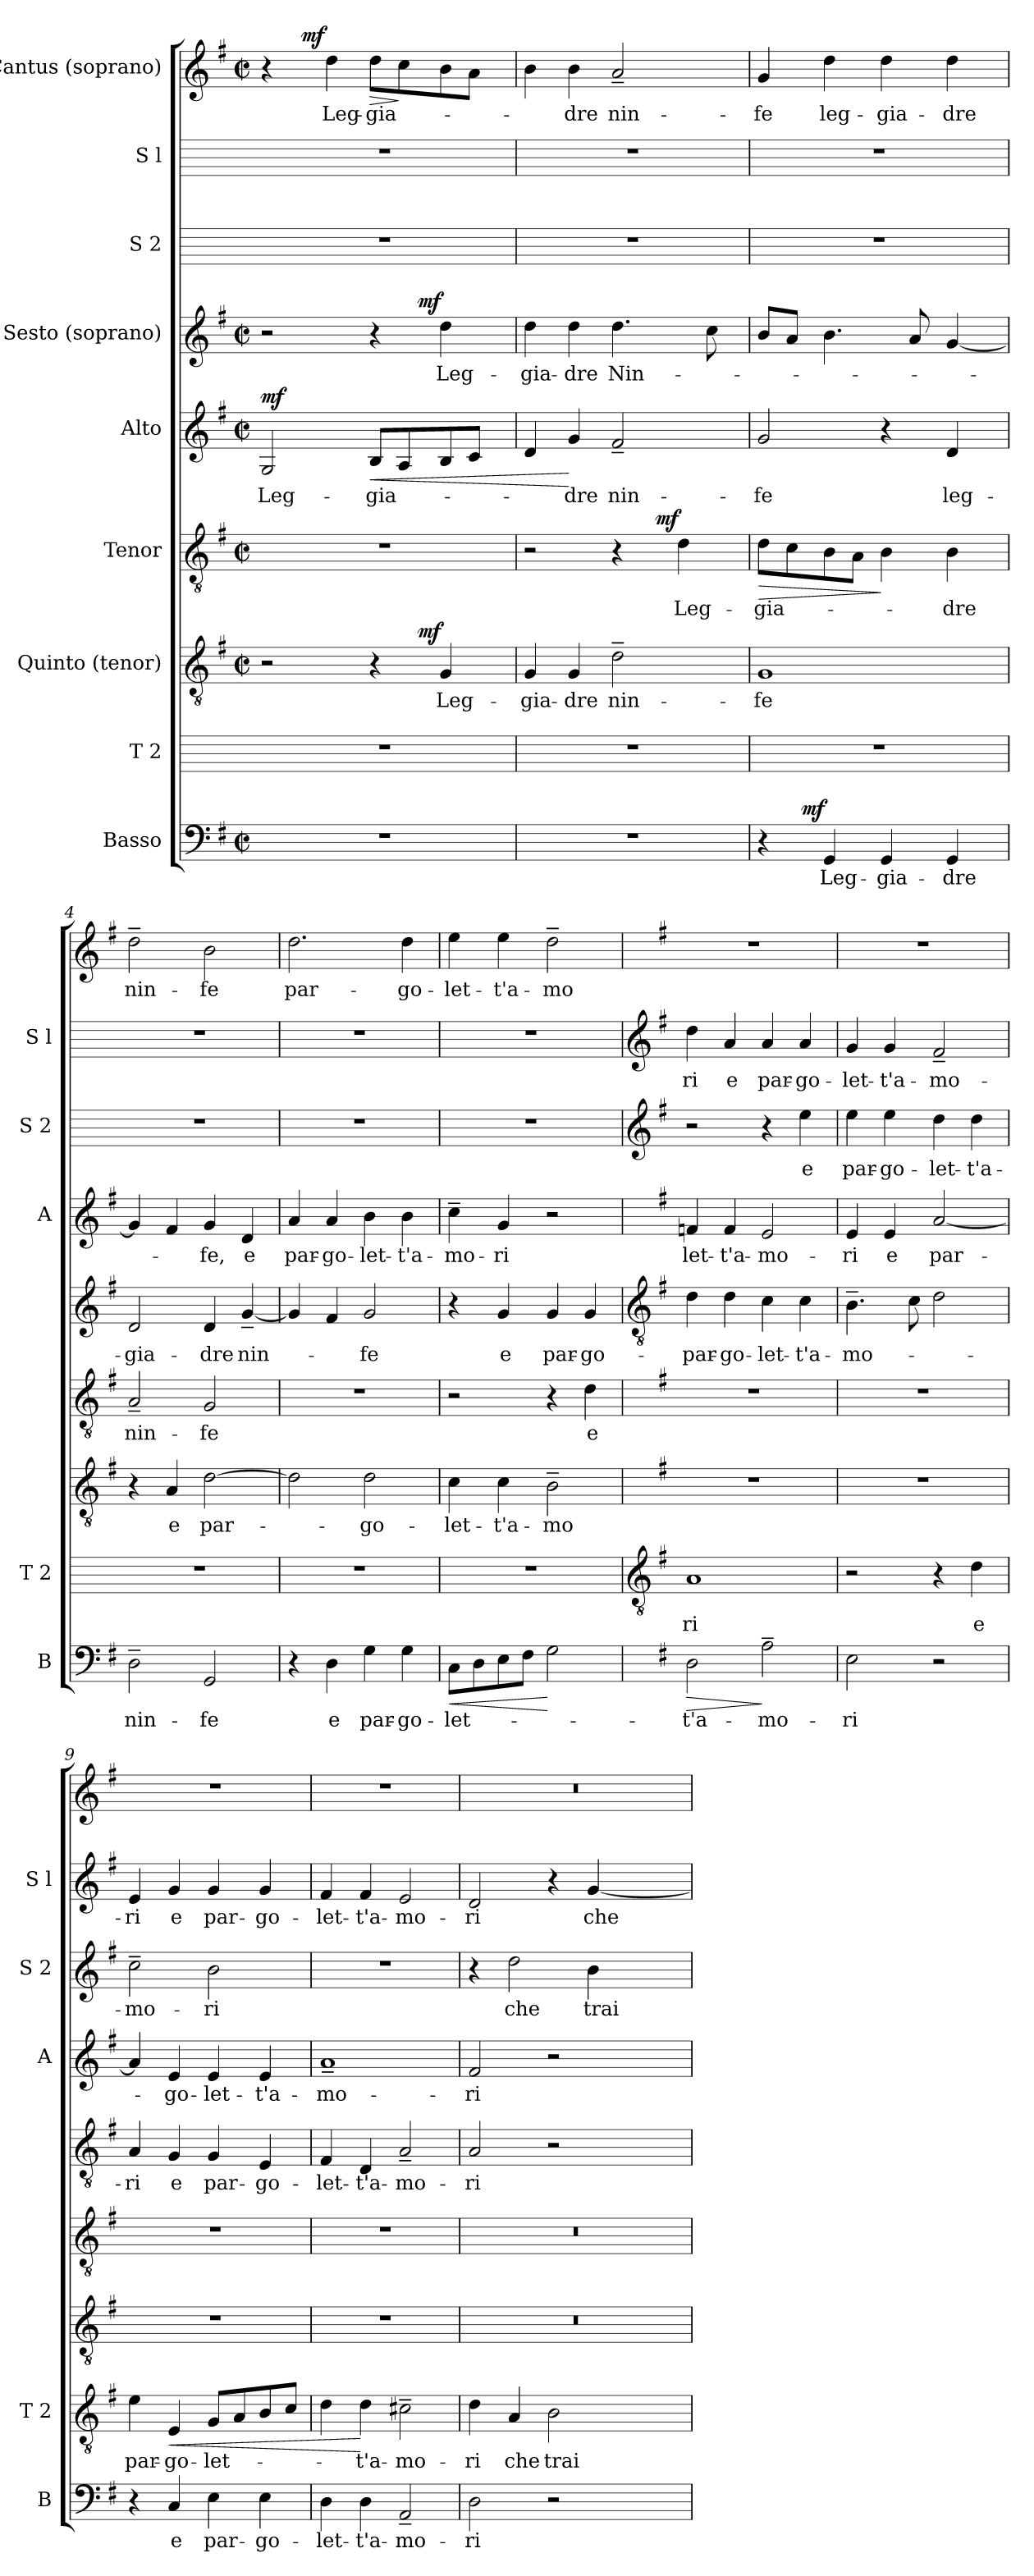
**kern	**text	**dynam	**kern	**text	**dynam	**kern	**text	**dynam	**kern	**text	**dynam	**kern	**text	**dynam	**kern	**text	**dynam	**kern	**text	**kern	**text	**kern	**text	**dynam
*part9	*part9	*part9	*part8	*part8	*part8	*part7	*part7	*part7	*part6	*part6	*part6	*part5	*part5	*part5	*part4	*part4	*part4	*part3	*part3	*part2	*part2	*part1	*part1	*part1
*staff9	*staff9	*staff9	*staff8	*staff8	*staff8	*staff7	*staff7	*staff7	*staff6	*staff6	*staff6	*staff5	*staff5	*staff5	*staff4	*staff4	*staff4	*staff3	*staff3	*staff2	*staff2	*staff1	*staff1	*staff1
*I"Basso	*	*	*I"T 2	*	*	*I"Quinto (tenor)	*	*	*I"Tenor	*	*	*I"Alto	*	*	*I"Sesto (soprano)	*	*	*I"S 2	*	*I"S l	*	*I"Cantus (soprano)	*	*
*I'B	*	*	*I'T 2	*	*	*	*	*	*	*	*	*	*	*	*I'A	*	*	*I'S 2	*	*I'S l	*	*	*	*
!!LO:PB:g=z
*stria5	*	*	*stria5	*	*	*stria5	*	*	*stria5	*	*	*stria5	*	*	*stria5	*	*	*stria5	*	*stria5	*	*stria5	*	*
*clefF4	*	*	*	*	*	*clefGv2	*	*	*clefGv2	*	*	*clefG2	*	*	*clefG2	*	*	*	*	*	*	*clefG2	*	*
*k[f#]	*	*	*	*	*	*k[f#]	*	*	*k[f#]	*	*	*k[f#]	*	*	*k[f#]	*	*	*	*	*	*	*k[f#]	*	*
*G:	*	*	*	*	*	*G:	*	*	*G:	*	*	*G:	*	*	*G:	*	*	*	*	*	*	*G:	*	*
*M2/2	*	*	*	*	*	*M2/2	*	*	*M2/2	*	*	*M2/2	*	*	*M2/2	*	*	*	*	*	*	*M2/2	*	*
*met(c|)	*	*	*	*	*	*met(c|)	*	*	*met(c|)	*	*	*met(c|)	*	*	*met(c|)	*	*	*	*	*	*	*met(c|)	*	*
*MM240	*	*	*MM240	*	*	*MM240	*	*	*MM240	*	*	*MM240	*	*	*MM240	*	*	*MM240	*	*MM240	*	*MM240	*	*
=1	=1	=1	=1	=1	=1	=1	=1	=1	=1	=1	=1	=1	=1	=1	=1	=1	=1	=1	=1	=1	=1	=1	=1	=1
!	!	!	!	!	!	!	!	!	!	!	!	!	!	!	!	!	!	!	!	!	!	!LO:TX:a:t=Allegro	!	!
!	!	!	!	!	!	!	!	!	!	!	!	!	!LO:LY:b:cj	!LO:DY:a	!	!	!	!	!	!	!	!	!	!
*	*	*	*	*	*	*^	*	*	*	*	*	*	*	*	*^	*	*	*	*	*	*	*^	*	*
1r	.	.	1r	.	.	2r	2ryy	.	.	1r	.	.	2G/	Leg-	mf	2r	2ryy	.	.	1r	.	1r	.	4r	8ryy	.	.
.	.	.	.	.	.	.	.	.	.	.	.	.	.	.	.	.	.	.	.	.	.	.	.	.	32ryy	.	.
!	!	!	!	!	!	!	!	!	!	!	!	!	!	!	!	!	!	!	!	!	!	!	!	!	!	!	!LO:DY:a
.	.	.	.	.	.	.	.	.	.	.	.	.	.	.	.	.	.	.	.	.	.	.	.	.	2ryy	.	mf
!	!	!	!	!	!	!	!	!	!	!	!	!	!	!	!	!	!	!	!	!	!	!	!	!	!	!LO:LY:b:cj	!
.	.	.	.	.	.	.	.	.	.	.	.	.	.	.	.	.	.	.	.	.	.	.	.	4dd\	.	-Leg-	.
!	!	!	!	!	!	!	!	!	!	!	!	!	!	!LO:LY:b:cj	!LO:HP:b	!	!	!	!	!	!	!	!	!	!	!LO:LY:b:cj	!LO:HP:b
.	.	.	.	.	.	4r	8ryy	.	.	.	.	.	8B/L	-gia-	<	4r	8ryy	.	.	.	.	.	.	8dd\L	.	-gia-	>
.	.	.	.	.	.	.	32.ryy	.	.	.	.	.	8A/	.	.	.	32.ryy	.	.	.	.	.	.	8cc\	.	.	]
.	.	.	.	.	.	.	.	.	.	.	.	.	.	.	.	.	.	.	.	.	.	.	.	.	4ryy	.	.
!	!	!	!	!	!	!	!	!	!LO:DY:a	!	!	!	!	!	!	!	!	!	!LO:DY:a	!	!	!	!	!	!	!	!
.	.	.	.	.	.	.	4ryy	.	mf	.	.	.	.	.	.	.	4ryy	.	mf	.	.	.	.	.	.	.	.
!	!	!	!	!	!	!	!	!LO:LY:b:cj	!	!	!	!	!	!	!	!	!	!LO:LY:b:cj	!	!	!	!	!	!	!	!	!
.	.	.	.	.	.	4G/	.	-Leg-	.	.	.	.	8B/	.	.	4dd\	.	Leg-	.	.	.	.	.	8b\	.	.	.
.	.	.	.	.	.	.	.	.	.	.	.	.	8c/J	.	.	.	.	.	.	.	.	.	.	8a\J	.	.	.
.	.	.	.	.	.	.	.	.	.	.	.	.	.	.	.	.	.	.	.	.	.	.	.	.	16.ryy	.	.
.	.	.	.	.	.	.	16ryy	.	.	.	.	.	.	.	.	.	16ryy	.	.	.	.	.	.	.	.	.	.
.	.	.	.	.	.	.	64ryy	.	.	.	.	.	.	.	.	.	64ryy	.	.	.	.	.	.	.	.	.	.
=2	=2	=2	=2	=2	=2	=2	=2	=2	=2	=2	=2	=2	=2	=2	=2	=2	=2	=2	=2	=2	=2	=2	=2	=2	=2	=2	=2
!	!	!	!	!	!	!	!	!LO:LY:b	!	!	!	!	!	!	!	!	!	!LO:LY:b	!	!	!	!	!	!	!	!	!
*	*	*	*	*	*	*v	*v	*	*	*^	*	*	*	*	*	*v	*v	*	*	*	*	*	*	*v	*v	*	*
1r	.	.	1r	.	.	4G/	-gia-	.	2r	2ryy	.	.	4d/	.	.	4dd\	-gia-	.	1r	.	1r	.	4b\	.	.
!	!	!	!	!	!	!	!LO:LY:b:rj	!	!	!	!	!	!	!LO:LY:b:cj	!	!	!LO:LY:b:rj	!	!	!	!	!	!	!LO:LY:b:cj	!
.	.	.	.	.	.	4G/	-dre	.	.	.	.	.	4g/	-dre	[	4dd\	-dre	.	.	.	.	.	4b\	-dre	.
!	!	!	!	!	!	!	!LO:LY:b:cj	!	!	!	!	!	!	!LO:LY:b:cj	!	!	!LO:LY:b	!	!	!	!	!	!	!LO:LY:b:cj	!
.	.	.	.	.	.	2d~>\	nin-	.	4r	8ryy	.	.	2f#~</	nin-	.	4.dd\	Nin-	.	.	.	.	.	2a~</	nin-	.
.	.	.	.	.	.	.	.	.	.	32.ryy	.	.	.	.	.	.	.	.	.	.	.	.	.	.	.
!	!	!	!	!	!	!	!	!	!	!	!	!LO:DY:a	!	!	!	!	!	!	!	!	!	!	!	!	!
.	.	.	.	.	.	.	.	.	.	4ryy	.	mf	.	.	.	.	.	.	.	.	.	.	.	.	.
!	!	!	!	!	!	!	!	!	!	!	!LO:LY:b:cj	!	!	!	!	!	!	!	!	!	!	!	!	!	!
.	.	.	.	.	.	.	.	.	4d\	.	Leg-	.	.	.	.	.	.	.	.	.	.	.	.	.	.
.	.	.	.	.	.	.	.	.	.	.	.	.	.	.	.	8cc\	.	.	.	.	.	.	.	.	.
.	.	.	.	.	.	.	.	.	.	16ryy	.	.	.	.	.	.	.	.	.	.	.	.	.	.	.
.	.	.	.	.	.	.	.	.	.	64ryy	.	.	.	.	.	.	.	.	.	.	.	.	.	.	.
=3	=3	=3	=3	=3	=3	=3	=3	=3	=3	=3	=3	=3	=3	=3	=3	=3	=3	=3	=3	=3	=3	=3	=3	=3	=3
!	!	!	!	!	!	!	!LO:LY:b:cj	!	!	!	!LO:LY:b:cj	!LO:HP:b	!	!LO:LY:b:cj	!	!	!	!	!	!	!	!	!	!LO:LY:b:cj	!
*^	*	*	*	*	*	*	*	*	*v	*v	*	*	*	*	*	*	*	*	*	*	*	*	*	*	*
4r	8ryy	.	.	1r	.	.	1G	-fe	.	8d\L	-gia-	>	2g/	-fe	.	8b/L	.	.	1r	.	1r	.	4g/	-fe	.
.	32.ryy	.	.	.	.	.	.	.	.	8c\	.	.	.	.	.	8a/J	.	.	.	.	.	.	.	.	.
!	!	!	!LO:DY:a	!	!	!	!	!	!	!	!	!	!	!	!	!	!	!	!	!	!	!	!	!	!
.	2ryy	.	mf	.	.	.	.	.	.	.	.	.	.	.	.	.	.	.	.	.	.	.	.	.	.
!	!	!LO:LY:b:cj	!	!	!	!	!	!	!	!	!	!	!	!	!	!	!	!	!	!	!	!	!	!LO:LY:b:cj	!
4GG/	.	Leg-	.	.	.	.	.	.	.	8B\	.	.	.	.	.	4.b\	.	.	.	.	.	.	4dd\	leg-	.
.	.	.	.	.	.	.	.	.	.	8A\J	.	.	.	.	.	.	.	.	.	.	.	.	.	.	.
!	!	!LO:LY:b:cj	!	!	!	!	!	!	!	!	!	!	!	!	!	!	!	!	!	!	!	!	!	!LO:LY:b:cj	!
4GG/	.	-gia-	.	.	.	.	.	.	.	4B\	.	]	4r	.	.	.	.	.	.	.	.	.	4dd\	-gia-	.
.	.	.	.	.	.	.	.	.	.	.	.	.	.	.	.	8a/	.	.	.	.	.	.	.	.	.
.	4ryy	.	.	.	.	.	.	.	.	.	.	.	.	.	.	.	.	.	.	.	.	.	.	.	.
!	!	!LO:LY:b:cj	!	!	!	!	!	!	!	!	!LO:LY:b:cj	!	!	!LO:LY:b:cj	!	!	!	!	!	!	!	!	!	!LO:LY:b:cj	!
4GG/	.	-dre	.	.	.	.	.	.	.	4B\	-dre	.	4d/	leg-	.	[<4g/	.	.	.	.	.	.	4dd\	-dre	.
.	16ryy	.	.	.	.	.	.	.	.	.	.	.	.	.	.	.	.	.	.	.	.	.	.	.	.
.	64ryy	.	.	.	.	.	.	.	.	.	.	.	.	.	.	.	.	.	.	.	.	.	.	.	.
=4	=4	=4	=4	=4	=4	=4	=4	=4	=4	=4	=4	=4	=4	=4	=4	=4	=4	=4	=4	=4	=4	=4	=4	=4	=4
!	!	!LO:LY:b:cj	!	!	!	!	!	!	!	!	!LO:LY:b:cj	!	!	!LO:LY:b:cj	!	!	!	!	!	!	!	!	!	!LO:LY:b:cj	!
*v	*v	*	*	*	*	*	*	*	*	*	*	*	*	*	*	*	*	*	*	*	*	*	*	*	*
2D~>\	nin-	.	1r	.	.	4r	.	.	2A~</	nin-	.	2d/	-gia-	.	4g/]	.	.	1r	.	1r	.	2dd~>\	nin-	.
!	!	!	!	!	!	!	!LO:LY:b:cj	!	!	!	!	!	!	!	!	!	!	!	!	!	!	!	!	!
.	.	.	.	.	.	4A/	e	.	.	.	.	.	.	.	4f#/	.	.	.	.	.	.	.	.	.
!	!LO:LY:b:cj	!	!	!	!	!	!LO:LY:b:cj	!	!	!LO:LY:b:cj	!	!	!LO:LY:b:cj	!	!	!LO:LY:b:cj	!	!	!	!	!	!	!LO:LY:b:cj	!
2GG/	-fe	.	.	.	.	[>2d\	par-	.	2G/	-fe	.	4d/	-dre	.	4g/	-fe,	.	.	.	.	.	2b\	-fe	.
!	!	!	!	!	!	!	!	!	!	!	!	!	!LO:LY:b:cj	!	!	!LO:LY:b:cj	!	!	!	!	!	!	!	!
.	.	.	.	.	.	.	.	.	.	.	.	[<4g~</	nin-	.	4d/	e	.	.	.	.	.	.	.	.
=5	=5	=5	=5	=5	=5	=5	=5	=5	=5	=5	=5	=5	=5	=5	=5	=5	=5	=5	=5	=5	=5	=5	=5	=5
!	!	!	!	!	!	!	!	!	!	!	!	!	!	!	!	!LO:LY:b:cj	!	!	!	!	!	!	!LO:LY:b:cj	!
4r	.	.	1r	.	.	2d\]	.	.	1r	.	.	4g/]	.	.	4a/	par-	.	1r	.	1r	.	2.dd\	par-	.
!	!LO:LY:b:cj	!	!	!	!	!	!	!	!	!	!	!	!	!	!	!LO:LY:b:cj	!	!	!	!	!	!	!	!
4D\	e	.	.	.	.	.	.	.	.	.	.	4f#/	.	.	4a/	-go-	.	.	.	.	.	.	.	.
!	!LO:LY:b:cj	!	!	!	!	!	!LO:LY:b:cj	!	!	!	!	!	!LO:LY:b:cj	!	!	!LO:LY:b:cj	!	!	!	!	!	!	!	!
4G\	par-	.	.	.	.	2d\	-go-	.	.	.	.	2g/	-fe	.	4b\	-let-	.	.	.	.	.	.	.	.
!	!LO:LY:b:cj	!	!	!	!	!	!	!	!	!	!	!	!	!	!	!LO:LY:b:cj	!	!	!	!	!	!	!LO:LY:b:cj	!
4G\	-go-	.	.	.	.	.	.	.	.	.	.	.	.	.	4b\	-t'a-	.	.	.	.	.	4dd\	-go-	.
=6	=6	=6	=6	=6	=6	=6	=6	=6	=6	=6	=6	=6	=6	=6	=6	=6	=6	=6	=6	=6	=6	=6	=6	=6
!	!LO:LY:b:cj	!LO:HP:b	!	!	!	!	!LO:LY:b:cj	!	!	!	!	!	!	!	!	!LO:LY:b:cj	!	!	!	!	!	!	!LO:LY:b:cj	!
8C\L	-let-	<	1r	.	.	4c\	-let-	.	2r	.	.	4r	.	.	4cc~>\	-mo-	.	1r	.	1r	.	4ee\	-let-	.
8D\	.	.	.	.	.	.	.	.	.	.	.	.	.	.	.	.	.	.	.	.	.	.	.	.
!	!	!	!	!	!	!	!LO:LY:b:cj	!	!	!	!	!	!LO:LY:b:cj	!	!	!LO:LY:b:cj	!	!	!	!	!	!	!LO:LY:b:cj	!
8E\	.	.	.	.	.	4c\	-t'a-	.	.	.	.	4g/	e	.	4g/	-ri	.	.	.	.	.	4ee\	-t'a-	.
8F#\J	.	.	.	.	.	.	.	.	.	.	.	.	.	.	.	.	.	.	.	.	.	.	.	.
!	!	!	!	!	!	!	!LO:LY:b:cj	!	!	!	!	!	!LO:LY:b:cj	!	!	!	!	!	!	!	!	!	!LO:LY:b:cj	!
2G\	.	[	.	.	.	2B~>\	-mo-	.	4r	.	.	4g/	par-	.	2r	.	.	.	.	.	.	2dd~>\	-mo-	.
!	!	!	!	!	!	!	!	!	!	!LO:LY:b:cj	!	!	!LO:LY:b:cj	!	!	!	!	!	!	!	!	!	!	!
.	.	.	.	.	.	.	.	.	4d\	e	.	4g/	-go-	.	.	.	.	.	.	.	.	.	.	.
!!LO:LB:g=z
=7	=7	=7	=7	=7	=7	=7	=7	=7	=7	=7	=7	=7	=7	=7	=7	=7	=7	=7	=7	=7	=7	=7	=7	=7
*	*	*	*clefGv2	*	*	*	*	*	*	*	*	*clefGv2	*	*	*	*	*	*clefG2	*	*clefG2	*	*	*	*
*	*	*	*k[f#]	*	*	*	*	*	*	*	*	*	*	*	*	*	*	*k[f#]	*	*k[f#]	*	*	*	*
*	*	*	*G:	*	*	*	*	*	*	*	*	*	*	*	*	*	*	*G:	*	*G:	*	*	*	*
!	!LO:LY:b:cj	!LO:HP:b	!	!LO:LY:b:cj	!	!	!	!	!	!	!	!	!LO:LY:b:cj	!	!	!LO:LY:b:cj	!	!	!	!	!LO:LY:b:cj	!	!	!
2D\	-t'a-	>	1A	ri	.	1r	.	.	1r	.	.	4d\	-par-	.	4fn/	let-	.	2r	.	4dd\	ri	1r	.	.
!	!	!	!	!	!	!	!	!	!	!	!	!	!LO:LY:b:cj	!	!	!LO:LY:b:cj	!	!	!	!	!LO:LY:b:cj	!	!	!
.	.	.	.	.	.	.	.	.	.	.	.	4d\	-go-	.	4f/	-t'a-	.	.	.	4a/	e	.	.	.
!	!LO:LY:b:cj	!	!	!	!	!	!	!	!	!	!	!	!LO:LY:b:cj	!	!	!LO:LY:b:cj	!	!	!	!	!LO:LY:b:cj	!	!	!
2A~>\	-mo-	]	.	.	.	.	.	.	.	.	.	4c\	-let-	.	2e/	-mo-	.	4r	.	4a/	par-	.	.	.
!	!	!	!	!	!	!	!	!	!	!	!	!	!LO:LY:b:cj	!	!	!	!	!	!LO:LY:b:cj	!	!LO:LY:b:cj	!	!	!
.	.	.	.	.	.	.	.	.	.	.	.	4c\	-t'a-	.	.	.	.	4ee\	e	4a/	-go-	.	.	.
=8	=8	=8	=8	=8	=8	=8	=8	=8	=8	=8	=8	=8	=8	=8	=8	=8	=8	=8	=8	=8	=8	=8	=8	=8
!	!LO:LY:b:cj	!	!	!	!	!	!	!	!	!	!	!	!LO:LY:b:cj	!	!	!LO:LY:b:cj	!	!	!LO:LY:b:cj	!	!LO:LY:b:cj	!	!	!
2E\	-ri	.	2r	.	.	1r	.	.	1r	.	.	4.B~>\	-mo-	.	4e/	-ri	.	4ee\	par-	4g/	-let-	1r	.	.
!	!	!	!	!	!	!	!	!	!	!	!	!	!	!	!	!LO:LY:b:cj	!	!	!LO:LY:b:cj	!	!LO:LY:b:cj	!	!	!
.	.	.	.	.	.	.	.	.	.	.	.	.	.	.	4e/	e	.	4ee\	-go-	4g/	-t'a-	.	.	.
.	.	.	.	.	.	.	.	.	.	.	.	8c\	.	.	.	.	.	.	.	.	.	.	.	.
!	!	!	!	!	!	!	!	!	!	!	!	!	!	!	!	!LO:LY:b:cj	!	!	!LO:LY:b:cj	!	!LO:LY:b:cj	!	!	!
2r	.	.	4r	.	.	.	.	.	.	.	.	2d\	.	.	[<2a/	par-	.	4dd\	-let-	2f#~</	-mo-	.	.	.
!	!	!	!	!LO:LY:b:cj	!	!	!	!	!	!	!	!	!	!	!	!	!	!	!LO:LY:b:cj	!	!	!	!	!
.	.	.	4d\	e	.	.	.	.	.	.	.	.	.	.	.	.	.	4dd\	-t'a-	.	.	.	.	.
=9	=9	=9	=9	=9	=9	=9	=9	=9	=9	=9	=9	=9	=9	=9	=9	=9	=9	=9	=9	=9	=9	=9	=9	=9
!	!	!	!	!LO:LY:b:cj	!	!	!	!	!	!	!	!	!LO:LY:b:cj	!	!	!	!	!	!LO:LY:b:cj	!	!LO:LY:b:cj	!	!	!
4r	.	.	4e\	par-	.	1r	.	.	1r	.	.	4A/	-ri	.	4a/]	.	.	2cc~>\	-mo-	4e/	-ri	1r	.	.
!	!LO:LY:b:cj	!	!	!LO:LY:b:cj	!LO:HP:b	!	!	!	!	!	!	!	!LO:LY:b:cj	!	!	!LO:LY:b:cj	!	!	!	!	!LO:LY:b:cj	!	!	!
4C/	e	.	4E/	-go-	<	.	.	.	.	.	.	4G/	e	.	4e/	-go-	.	.	.	4g/	e	.	.	.
!	!LO:LY:b:cj	!	!	!LO:LY:b:cj	!	!	!	!	!	!	!	!	!LO:LY:b:cj	!	!	!LO:LY:b:cj	!	!	!LO:LY:b:cj	!	!LO:LY:b:cj	!	!	!
4E\	par-	.	8G/L	-let-	.	.	.	.	.	.	.	4G/	par-	.	4e/	-let-	.	2b\	-ri	4g/	par-	.	.	.
.	.	.	8A/	.	.	.	.	.	.	.	.	.	.	.	.	.	.	.	.	.	.	.	.	.
!	!LO:LY:b:cj	!	!	!	!	!	!	!	!	!	!	!	!LO:LY:b:cj	!	!	!LO:LY:b:cj	!	!	!	!	!LO:LY:b:cj	!	!	!
4E\	-go-	.	8B/	.	.	.	.	.	.	.	.	4E/	-go-	.	4e/	-t'a-	.	.	.	4g/	-go-	.	.	.
.	.	.	8c/J	.	.	.	.	.	.	.	.	.	.	.	.	.	.	.	.	.	.	.	.	.
=10	=10	=10	=10	=10	=10	=10	=10	=10	=10	=10	=10	=10	=10	=10	=10	=10	=10	=10	=10	=10	=10	=10	=10	=10
!	!LO:LY:b:cj	!	!	!	!	!	!	!	!	!	!	!	!LO:LY:b:cj	!	!	!LO:LY:b:cj	!	!	!	!	!LO:LY:b:cj	!	!	!
4D\	-let-	.	4d\	.	.	1r	.	.	1r	.	.	4F#/	-let-	.	1a~<	-mo-	.	1r	.	4f#/	-let-	1r	.	.
!	!LO:LY:b:cj	!	!	!LO:LY:b:cj	!	!	!	!	!	!	!	!	!LO:LY:b:cj	!	!	!	!	!	!	!	!LO:LY:b:cj	!	!	!
4D\	-t'a-	.	4d\	-t'a-	[	.	.	.	.	.	.	4D/	-t'a-	.	.	.	.	.	.	4f#/	-t'a-	.	.	.
!	!LO:LY:b:cj	!	!	!LO:LY:b:cj	!	!	!	!	!	!	!	!	!LO:LY:b:cj	!	!	!	!	!	!	!	!LO:LY:b:cj	!	!	!
2AA~</	-mo-	.	2c#X~>\	-mo-	.	.	.	.	.	.	.	2A~</	-mo-	.	.	.	.	.	.	2e/	-mo-	.	.	.
=11	=11	=11	=11	=11	=11	=11	=11	=11	=11	=11	=11	=11	=11	=11	=11	=11	=11	=11	=11	=11	=11	=11	=11	=11
!	!LO:LY:b:cj	!	!	!LO:LY:b:cj	!	!	!	!	!	!	!	!	!LO:LY:b:cj	!	!	!LO:LY:b:cj	!	!	!	!	!LO:LY:b:cj	!	!	!
2D\	-ri	.	4d\	-ri	.	1r	.	.	1r	.	.	2A/	-ri	.	2f#/	-ri	.	4r	.	2d/	-ri	1r	.	.
!	!	!	!	!LO:LY:b:cj	!	!	!	!	!	!	!	!	!	!	!	!	!	!	!LO:LY:b:cj	!	!	!	!	!
.	.	.	4A/	che	.	.	.	.	.	.	.	.	.	.	.	.	.	2dd\	che	.	.	.	.	.
!	!	!	!	!LO:LY:b:cj	!	!	!	!	!	!	!	!	!	!	!	!	!	!	!	!	!	!	!	!
2r	.	.	2B\	trai	.	.	.	.	.	.	.	2r	.	.	2r	.	.	.	.	4r	.	.	.	.
!	!	!	!	!	!	!	!	!	!	!	!	!	!	!	!	!	!	!	!LO:LY:b:cj	!	!LO:LY:b	!	!	!
.	.	.	.	.	.	.	.	.	.	.	.	.	.	.	.	.	.	4b\	trai	[<4g/	che	.	.	.
=	=	=	=	=	=	=	=	=	=	=	=	=	=	=	=	=	=	=	=	=	=	=	=	=
*-	*-	*-	*-	*-	*-	*-	*-	*-	*-	*-	*-	*-	*-	*-	*-	*-	*-	*-	*-	*-	*-	*-	*-	*-
